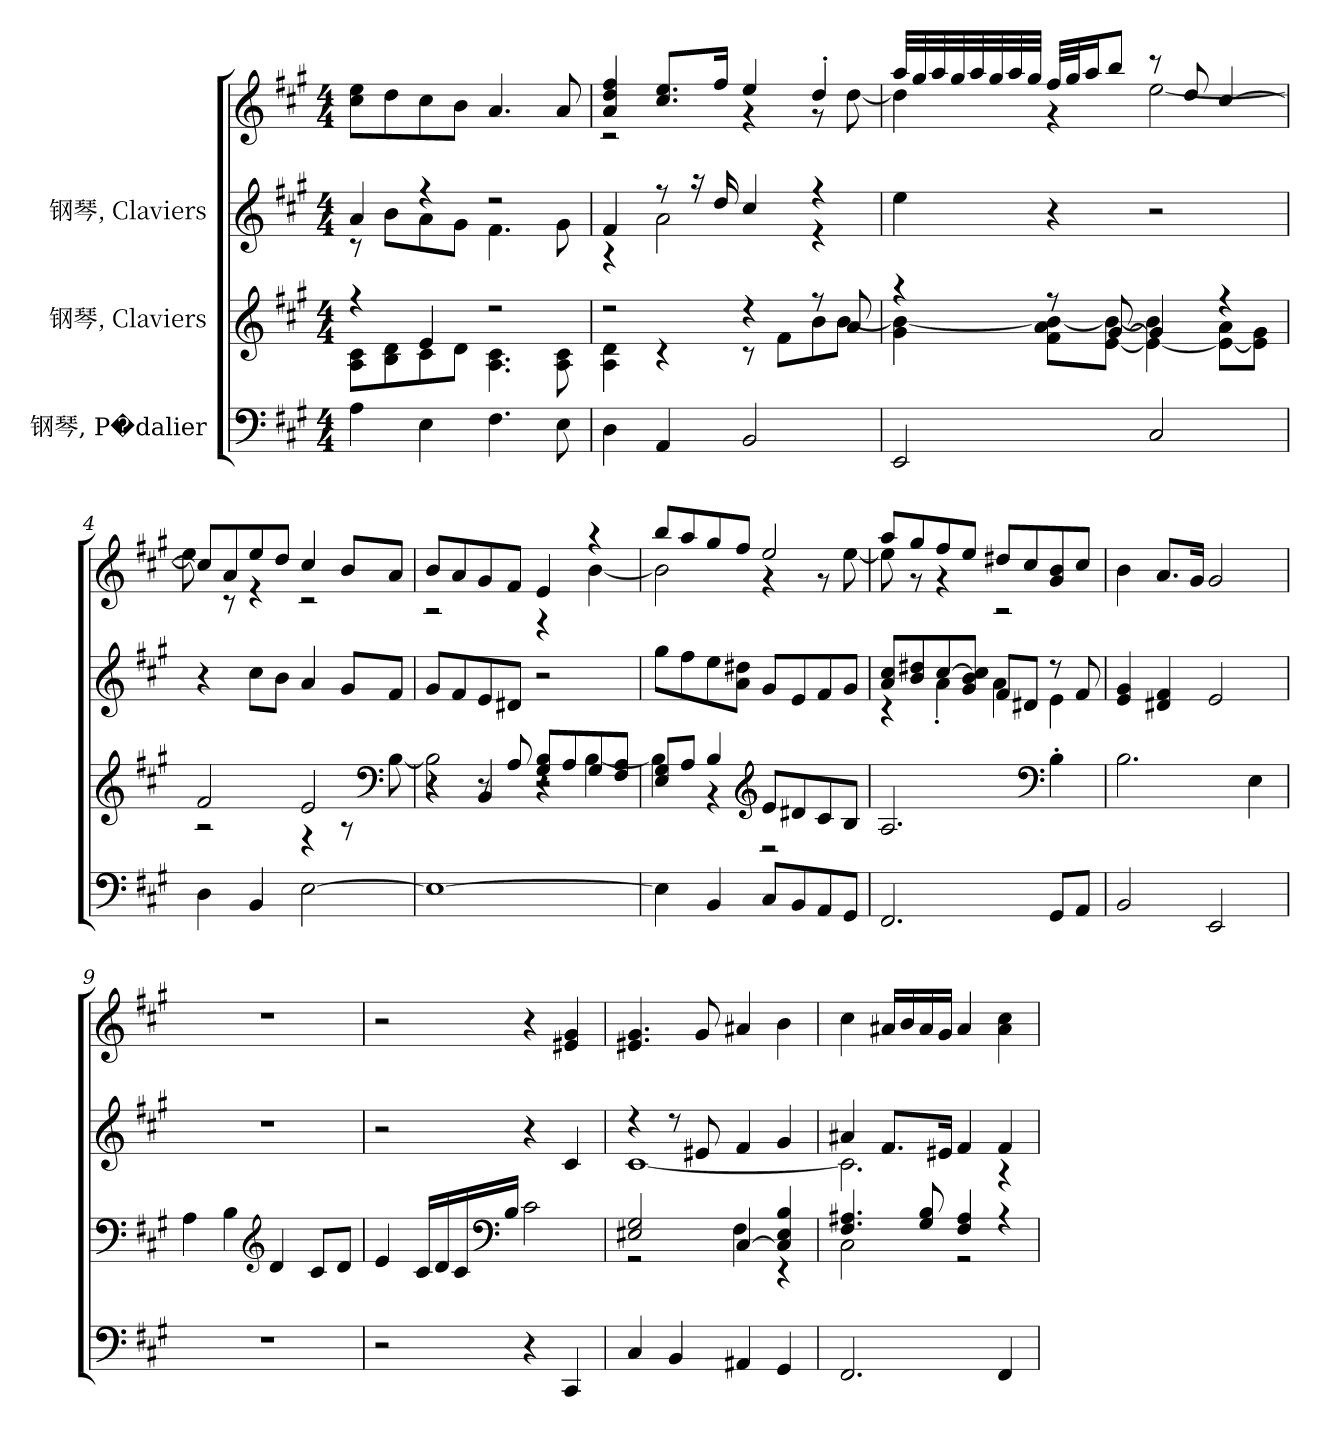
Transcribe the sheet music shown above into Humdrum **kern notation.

**kern	**kern	**kern	**kern
*part3	*part2	*part1	*part1
*staff4	*staff3	*staff2	*staff1
*I"钢琴, P�dalier	*I"钢琴, Claviers	*I"钢琴, Claviers	*
*clefF4	*clefG2	*clefG2	*clefG2
*k[f#c#g#]	*k[f#c#g#]	*k[f#c#g#]	*k[f#c#g#]
*M4/4	*M4/4	*M4/4	*M4/4
*MM68	*MM68	*MM68	*MM68
=1	=1	=1	=1
*	*^	*^	*
4A\	4r	8A\ 8c#\L	4a/	8r	8cc#\ 8ee\L
.	.	8B\ 8d\	.	8b\L	8dd\
4E\	4e/	8c#\	4r	8a\	8cc#\
.	.	8d\J	.	8g#\J	8b\J
4.F#\	2r	4.A\ 4.c#\	2r	4.f#\	4.a/
8E\	.	8A\ 8c#\	.	8g#\	8a/
=2	=2	=2	=2	=2	=2
*	*	*	*	*	*^
4D\	2r	4A\ 4d\	4f#/	4r	4a/ 4dd/ 4ff#/	2r
4AA/	.	4r	8r	2a\	8.cc#/ 8.ee/L	.
.	.	.	16r	.	.	.
.	.	.	16dd/	.	16ff#/Jk	.
2BB/	4r	8r	4cc#/	.	4ee/	4r
.	.	8f#\L	.	.	.	.
.	8r	8b\	4r	4r	4dd'/	8r
.	8a/	[8b\J	.	.	.	[8dd\
*	*	*	*v	*v	*	*
!!LO:LB:g=z	!!
=3	=3	=3	=3	=3	=3
2EE/	4r	4g#\ 4b\_	4ee\	32aa/LLL	4dd\]
.	.	.	.	32gg#/	.
.	.	.	.	32aa/	.
.	.	.	.	32gg#/	.
.	.	.	.	32aa/	.
.	.	.	.	32gg#/	.
.	.	.	.	32aa/	.
.	.	.	.	32gg#/JJJ	.
.	8r	8f#\ 8a\ 8b\_L	4r	32ff#/LLL	4r
.	.	.	.	32gg#/J	.
.	.	.	.	16aa/J	.
.	[8g#/	[8e\ 8b\_J	.	8bb/J	.
2C#/	4g#/]	4e\_ 4b\]	2r	8r	[2ee\
.	.	.	.	8dd/	.
.	4r	8e\_ 8a\L	.	[4cc#/	.
.	.	8e\] 8g#\J	.	.	.
=4	=4	=4	=4	=4	=4
4D\	2f#/	2r	4r	8cc#/L]	8ee\]
.	.	.	.	8a/	8r
4BB/	.	.	8cc#\L	8ee/	4r
.	.	.	8b\J	8dd/J	.
[2E\	2e/	4r	4a/	4cc#/	2r
.	.	8r	8g#/L	8b/L	.
*	*clefF4	*	*	*	*
.	.	[8B\	8f#/J	8a/J	.
=5	=5	=5	=5	=5	=5
*	*	*^	*	*	*
1E_	4r	2B\]	4r	8g#/L	8b/L	2r
.	.	.	.	8f#/	8a/	.
.	8r	.	4BB/	8e/	8g#/	.
.	8A/	.	.	8d#X/J	8f#/J	.
.	8G#/ 8B/L	4r	2r	2r	4e/	4r
.	8A/	.	.	.	.	.
.	8G#/	[4B\	.	.	4r	[4b\
.	8F#/ 8A/J	.	.	.	.	.
*	*	*v	*v	*	*	*
!!LO:LB:g=z	!!
=6	=6	=6	=6	=6	=6
4E\]	8E/ 8G#/L	4B\]	8gg#\L	8bb/L	2b\]
.	8A/J	.	8ff#\	8aa/	.
4BB/	4B/	4r	8ee\	8gg#/	.
.	.	.	8a\ 8dd#X\J	8ff#/J	.
*	*clefG2	*	*	*	*
8C#/L	8e/L	2r	8g#/L	2ee/	4r
8BB/	8d#X/	.	8e/	.	.
8AA/	8c#/	.	8f#/	.	8r
8GG#/J	8B/J	.	8g#/J	.	[8ee\
*	*v	*v	*	*	*
=7	=7	=7	=7	=7
*	*	*^	*	*
2.FF#/	2.A/	8a/ 8cc#/L	4r	8aa/L	8ee\]
.	.	8b/ 8dd#X/	.	8gg#/	8r
.	.	[8cc#/	4a'\	8ff#/	4r
.	.	8g#/ 8b/ 8cc#/]J	.	8ee/J	.
.	.	8f#/L	4a\	8dd#X/L	2r
.	.	8d#X/J	.	8cc#/	.
*	*clefF4	*	*	*	*
8GG#/L	4B'\	8r	4e\	8g#/ 8b/	.
8AA/J	.	8f#/	.	8cc#/J	.
*	*	*v	*v	*	*
*	*	*	*v	*v
=8	=8	=8	=8
2BB/	2.B\	4e/ 4g#/	4b\
.	.	4d#X/ 4f#/	8.a/L
.	.	.	16g#/Jk
2EE/	.	2e/	2g#/
.	4E\	.	.
=9	=9	=9	=9
1r	4A\	1r	1r
.	4B\	.	.
*	*clefG2	*	*
.	4d/	.	.
.	8c#/L	.	.
.	8d/J	.	.
!!LO:PB:g=z
=10	=10	=10	=10
2r	4e/	2r	2r
.	16c#/LL	.	.
.	16d/	.	.
.	16c#/	.	.
*	*clefF4	*	*
.	16B/JJ	.	.
4r	2c#\	4r	4r
4CC#/	.	4c#/	4e#X/ 4g#/
=11	=11	=11	=11
*	*^	*^	*
4C#/	2E#X/ 2G#/	2r	4r	[1c#	4.e#X/ 4.g#/
4BB/	.	.	8r	.	.
.	.	.	8e#X/	.	8g#/
4AA#X/	[4C#/	4F#\	4f#/	.	4a#X/
4GG#/	4C#/] 4E#/ 4B/	4r	4g#/	.	4b\
=12	=12	=12	=12	=12	=12
2.FF#/	4.F#/ 4.A#X/	2C#\	4a#X/	2.c#\]	4cc#\
.	.	.	8.f#/L	.	16a#X/LL
.	.	.	.	.	16b/
.	8G#/ 8B/	.	.	.	16a#/
.	.	.	16e#X/Jk	.	16g#/JJ
.	4F#/ 4A#/	2r	4f#/	.	4a#/
4FF#/	4r	.	4f#/	4r	4a#\ 4cc#\
*	*v	*v	*	*	*
*	*	*v	*v	*
=	=	=	=
*-	*-	*-	*-
